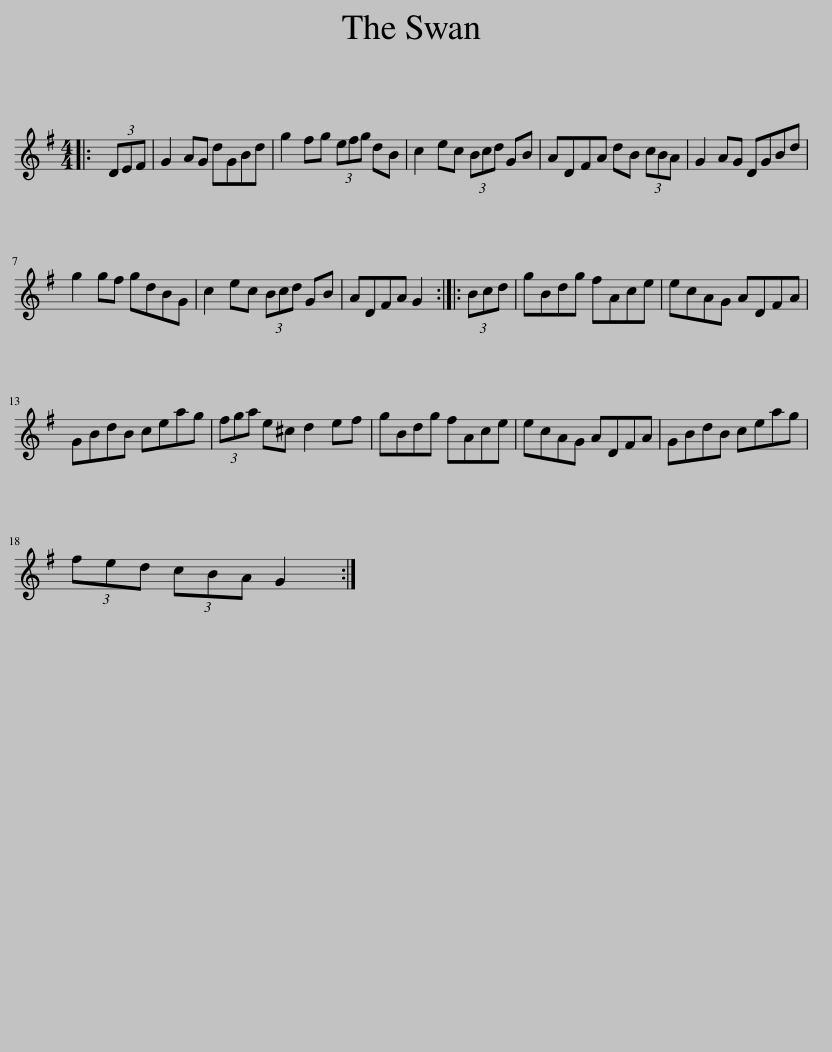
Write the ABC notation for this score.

X:1
L:1/8
M:4/4
I:linebreak $
K:G
V:1 treble
V:1
|: (3DEF | G2 AG dGBd | g2 fg (3efg dB | c2 ec (3Bcd GB | ADFA dB (3cBA | %5
 G2 AG DGBd |$ g2 gf gdBG | c2 ec (3Bcd GB | ADFA G2 :: (3Bcd | %10
 gBdg fAce | ecAG ADFA |$ GBdB ceag | (3fga e^c d2 ef | gBdg fAce | %15
 ecAG ADFA | GBdB ceag |$ (3fed (3cBA G2 :| %18
